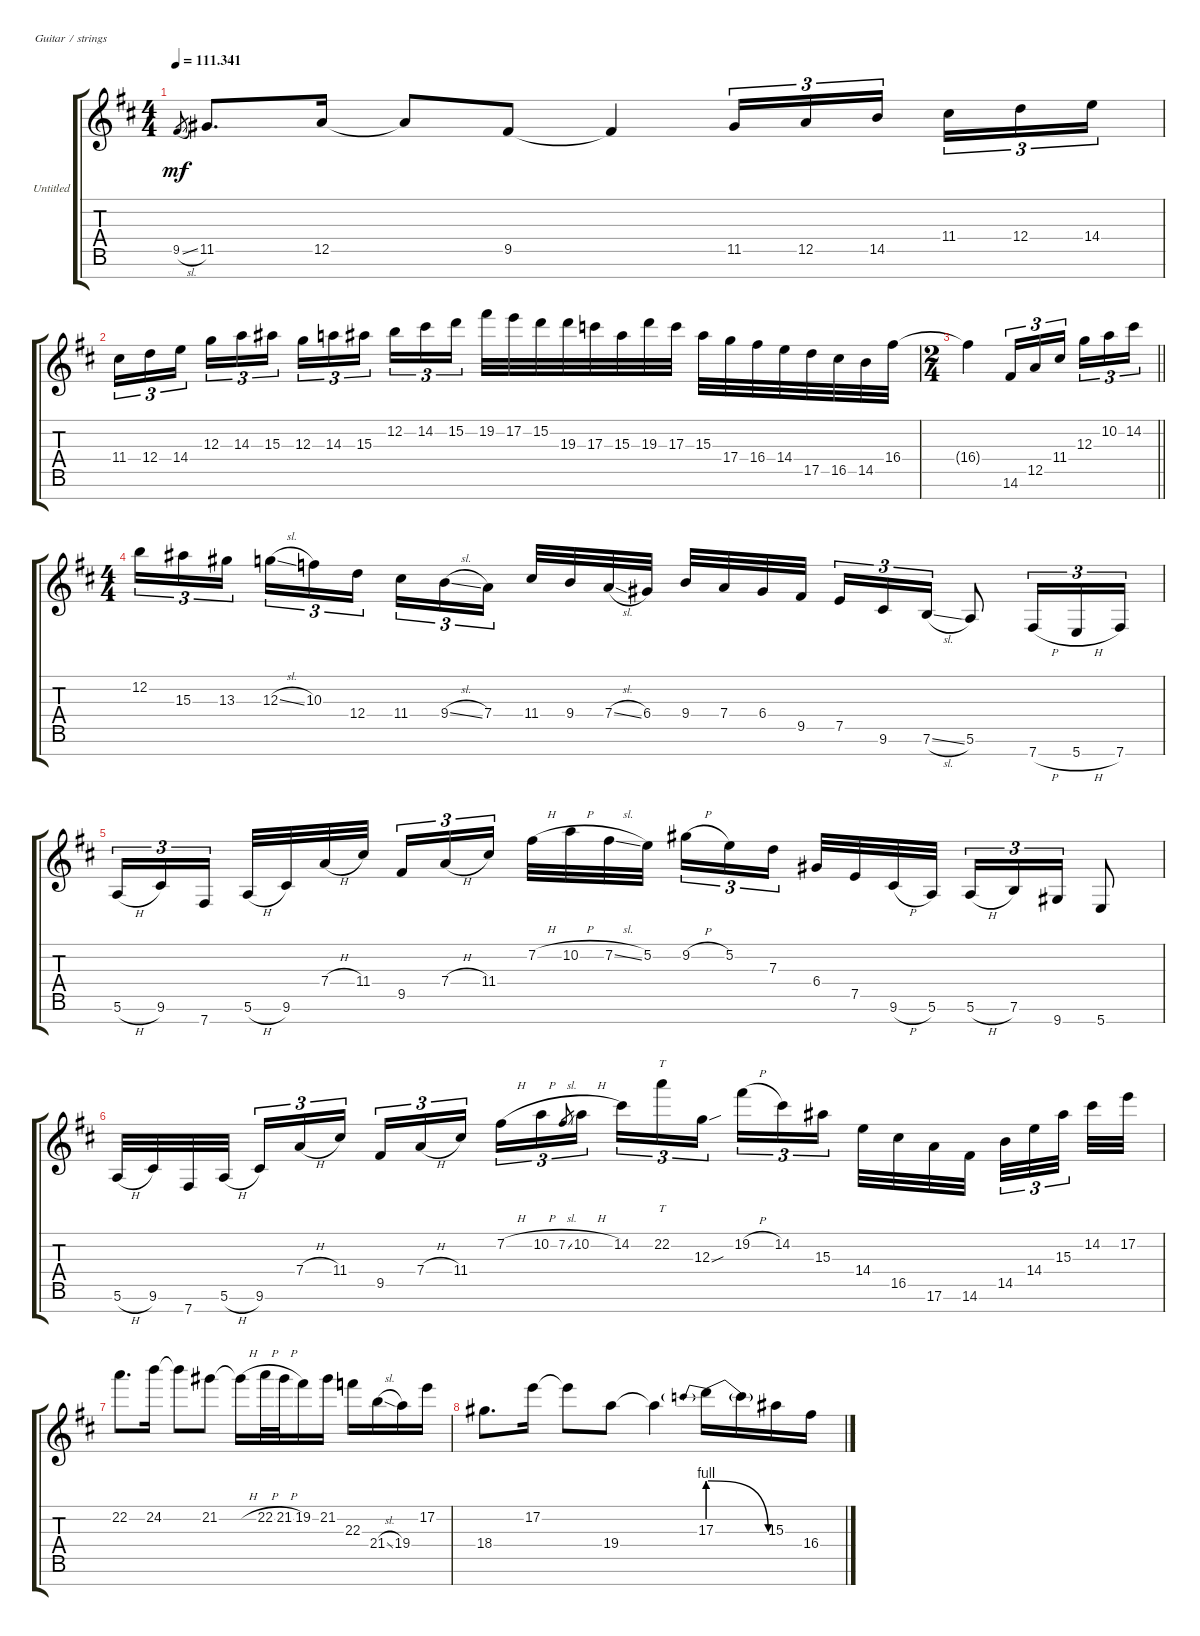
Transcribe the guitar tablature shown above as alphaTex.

\bracketExtendMode groupsimilarinstruments
\firstSystemTrackNameOrientation horizontal
\otherSystemsTrackNameOrientation horizontal
\track ("Untitled" "Untitled") {instrument overdrivenguitar}
\staff {score tabs}
\tuning (E4 B3 G3 D3 A2 E2 B1)
\ts (4 4)
\tempo
111.341
\accidentals auto
\clef g2
\ottava regular
\simile none
\ks bminor
9.5{sl}.8{gr dy mf} 11.5.8{d} 12.5.16 12.5{t}.8 9.5.8 9.5{t}.4 11.5.16{tu (3 2)} 12.5.16{tu (3 2)} 14.5.16{tu (3 2)} 11.4.16{tu (3 2)} 12.4.16{tu (3 2)} 14.4.16{tu (3 2)} |
11.4.16{tu (3 2)} 12.4.16{tu (3 2)} 14.4.16{tu (3 2)} 12.3.16{tu (3 2)} 14.3.16{tu (3 2)} 15.3.16{tu (3 2)} 12.3.16{tu (3 2)} 14.3.16{tu (3 2)} 15.3.16{tu (3 2)} 12.2.16{tu (3 2)} 14.2.16{tu (3 2)} 15.2.16{tu (3 2)} 19.2.32 17.2.32 15.2.32 19.3.32 17.3.32 15.3.32 19.3.32 17.3.32 15.3.32 17.4.32 16.4.32 14.4.32 17.5.32 16.5.32 14.5.32 16.4.32 |
\ts (2 4)
\barLineRight lightlight
16.4{t}.4 14.6.16{tu (3 2)} 12.5.16{tu (3 2)} 11.4.16{tu (3 2)} 12.3.16{tu (3 2)} 10.2.16{tu (3 2)} 14.2.16{tu (3 2)} |
\ts (4 4)
\section ("" "")
12.2.16{tu (3 2)} 15.3.16{tu (3 2)} 13.3.16{tu (3 2)} 12.3{sl}.16{tu (3 2)} 10.3.16{tu (3 2)} 12.4.16{tu (3 2)} 11.4.16{tu (3 2)} 9.4{sl}.16{tu (3 2)} 7.4.16{tu (3 2)} 11.4.32 9.4.32 7.4{sl}.32 6.4.32 9.4.32 7.4.32 6.4.32 9.5.32 7.5.16{tu (3 2)} 9.6.16{tu (3 2)} 7.6{sl}.16{tu (3 2)} 5.6.8 7.7{h}.16{tu (3 2)} 5.7{h}.16{tu (3 2)} 7.7.16{tu (3 2)} |
5.6{h}.16{tu (3 2)} 9.6.16{tu (3 2)} 7.7.16{tu (3 2)} 5.6{h}.32 9.6.32 7.4{h}.32 11.4.32 9.5.16{tu (3 2)} 7.4{h}.16{tu (3 2)} 11.4.16{tu (3 2)} 7.2{h}.32 10.2{h}.32 7.2{sl}.32 5.2.32 9.2{h}.16{tu (3 2)} 5.2.16{tu (3 2)} 7.3.16{tu (3 2)} 6.4.32 7.5.32 9.6{h}.32 5.6.32 5.6{h}.16{tu (3 2)} 7.6.16{tu (3 2)} 9.7.16{tu (3 2)} 5.7.8 |
5.6{h}.32 9.6.32 7.7.32 5.6{h}.32 9.6.16{tu (3 2)} 7.4{h}.16{tu (3 2)} 11.4.16{tu (3 2)} 9.5.16{tu (3 2)} 7.4{h}.16{tu (3 2)} 11.4.16{tu (3 2)} 7.2{h}.16{tu (3 2)} 10.2{h}.16{tu (3 2)} 7.2{sl}.8{gr} 10.2{h}.16{tu (3 2)} 14.2.16{tu (3 2)} 22.2.16{tt tu (3 2)} 12.3{sou}.16{tu (3 2)} 19.2{h}.16{tu (3 2)} 14.2.16{tu (3 2)} 15.3.16{tu (3 2)} 14.4.32 16.5.32 17.6.32 14.6.32 14.5.32{tu (3 2)} 14.4.32{tu (3 2)} 15.3.32{tu (3 2)} 14.2.32 17.2.32 |
22.2.8{d} 24.2.16 24.2{t}.8 21.2.8 21.2{h t}.16 22.2{h}.32 21.2{h}.32 19.2.16 21.2.16 22.3.16 21.4{sl}.16 19.4.16 17.2.16 |
18.4.8{d} 17.2.16 17.2{t}.8 19.4.8 19.4{t}.4 17.3{be (prebendrelease 0 4 15 0)}.16 17.3{t}.16 15.3.16 16.4.16
